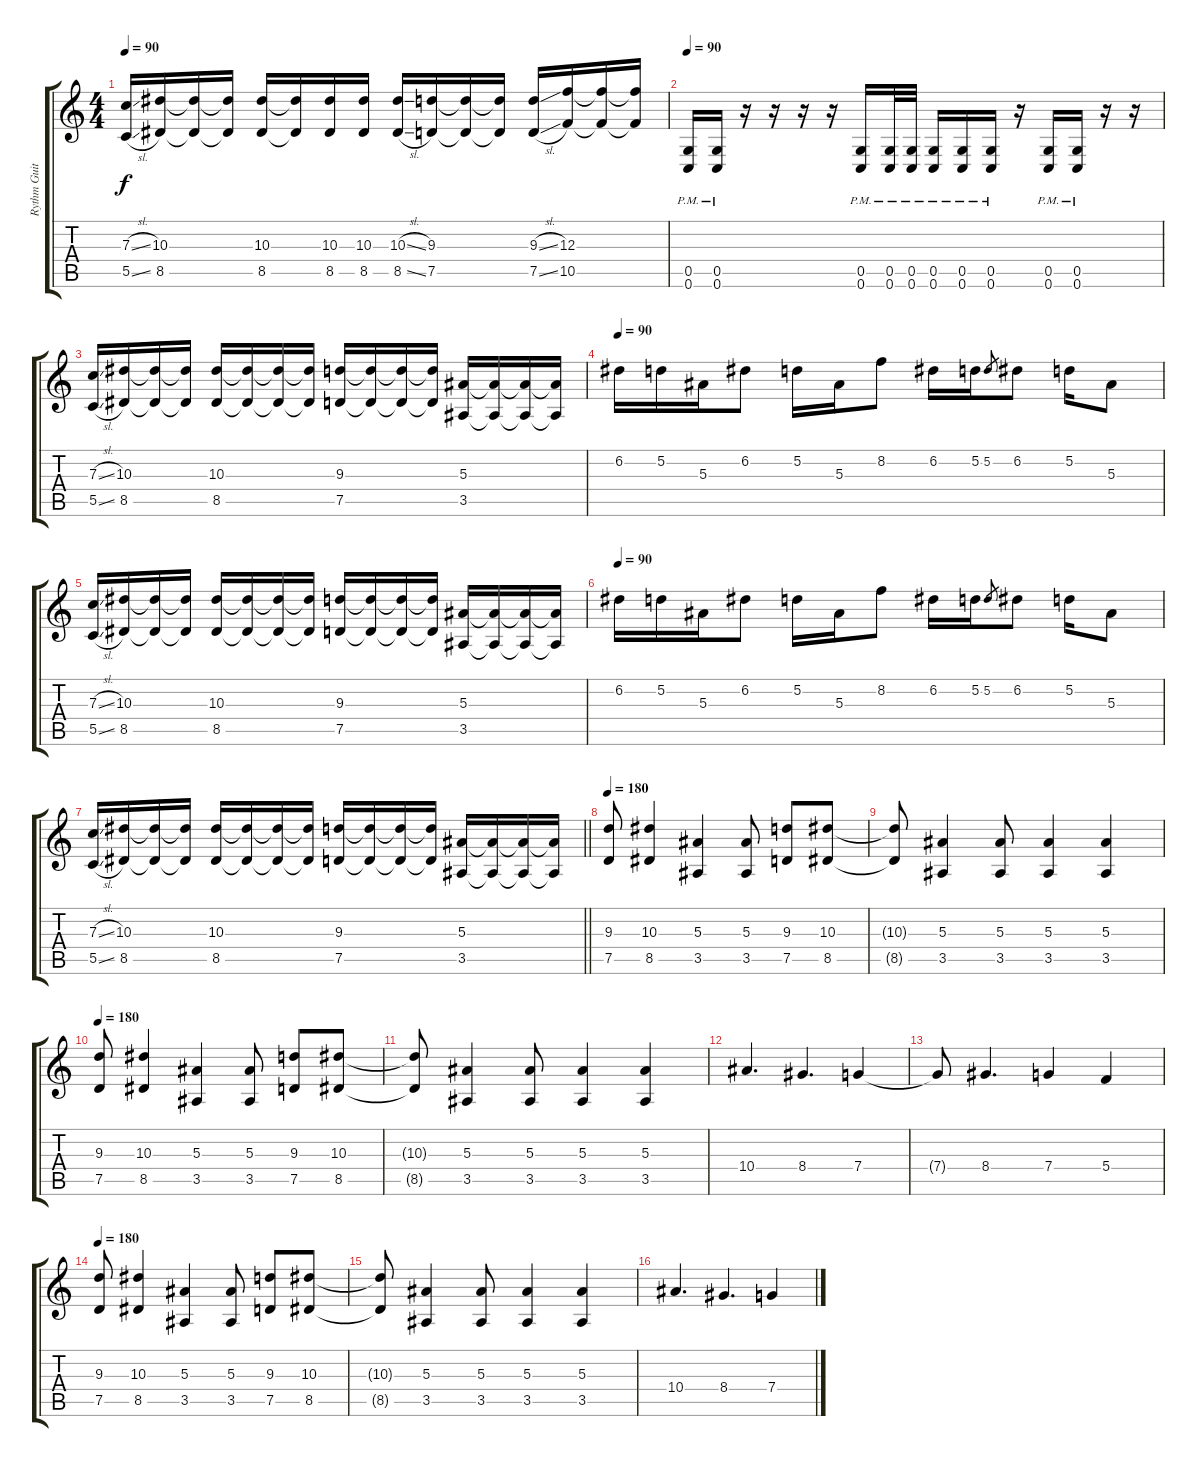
\track ("Rythm Guitar" "Rythm Guit") {instrument distortionguitar}
\staff {score tabs}
\tuning (D4 A3 F3 C3 G2 C2) {hide}
\ts (4 4)
\tempo 90
\clef g2
\ks c
(7.3{sl} 5.5{sl}).16{dy f} (10.3 8.5).16 (10.3{t} 8.5{t}).16 (10.3{t} 8.5{t}).16 (10.3 8.5).16 (10.3{t} 8.5{t}).16 (10.3 8.5).16 (10.3 8.5).16 (10.3{sl} 8.5{sl}).16 (9.3 7.5).16 (9.3{t} 7.5{t}).16 (9.3{t} 7.5{t}).16 (9.3{sl} 7.5{sl}).16 (12.3 10.5).16 (12.3{t} 10.5{t}).16 (12.3{t} 10.5{t}).16 |
\tempo 90
(0.5{pm} 0.6{pm}).16 (0.5{pm} 0.6{pm}).16 r.16 r.16 r.16 r.16 (0.5{pm} 0.6{pm}).16 (0.5{pm} 0.6{pm}).32 (0.5{pm} 0.6{pm}).32 (0.5{pm} 0.6{pm}).16 (0.5{pm} 0.6{pm}).16 (0.5{pm} 0.6{pm}).16 r.16 (0.5{pm} 0.6{pm}).16 (0.5{pm} 0.6{pm}).16 r.16 r.16 |
(7.3{sl} 5.5{sl}).16 (10.3 8.5).16 (10.3{t} 8.5{t}).16 (10.3{t} 8.5{t}).16 (10.3 8.5).16 (10.3{t} 8.5{t}).16 (10.3{t} 8.5{t}).16 (10.3{t} 8.5{t}).16 (9.3 7.5).16 (9.3{t} 7.5{t}).16 (9.3{t} 7.5{t}).16 (9.3{t} 7.5{t}).16 (5.3 3.5).16 (5.3{t} 3.5{t}).16 (5.3{t} 3.5{t}).16 (5.3{t} 3.5{t}).16 |
\tempo 90
6.2.16 5.2.16 5.3.16 6.2.8 5.2.16 5.3.16 8.2.8 6.2.16 5.2.16 5.2.8{gr} 6.2.8 5.2.16 5.3.8 |
(7.3{sl} 5.5{sl}).16 (10.3 8.5).16 (10.3{t} 8.5{t}).16 (10.3{t} 8.5{t}).16 (10.3 8.5).16 (10.3{t} 8.5{t}).16 (10.3{t} 8.5{t}).16 (10.3{t} 8.5{t}).16 (9.3 7.5).16 (9.3{t} 7.5{t}).16 (9.3{t} 7.5{t}).16 (9.3{t} 7.5{t}).16 (5.3 3.5).16 (5.3{t} 3.5{t}).16 (5.3{t} 3.5{t}).16 (5.3{t} 3.5{t}).16 |
\tempo 90
6.2.16 5.2.16 5.3.16 6.2.8 5.2.16 5.3.16 8.2.8 6.2.16 5.2.16 5.2.8{gr} 6.2.8 5.2.16 5.3.8 |
\barLineRight lightlight
(7.3{sl} 5.5{sl}).16 (10.3 8.5).16 (10.3{t} 8.5{t}).16 (10.3{t} 8.5{t}).16 (10.3 8.5).16 (10.3{t} 8.5{t}).16 (10.3{t} 8.5{t}).16 (10.3{t} 8.5{t}).16 (9.3 7.5).16 (9.3{t} 7.5{t}).16 (9.3{t} 7.5{t}).16 (9.3{t} 7.5{t}).16 (5.3 3.5).16 (5.3{t} 3.5{t}).16 (5.3{t} 3.5{t}).16 (5.3{t} 3.5{t}).16 |
\tempo 180
(9.3 7.5).8 (10.3 8.5).4 (5.3 3.5).4 (5.3 3.5).8 (9.3 7.5).8 (10.3 8.5).8 |
(10.3{t} 8.5{t}).8 (5.3 3.5).4 (5.3 3.5).8 (5.3 3.5).4 (5.3 3.5).4 |
\tempo 180
(9.3 7.5).8 (10.3 8.5).4 (5.3 3.5).4 (5.3 3.5).8 (9.3 7.5).8 (10.3 8.5).8 |
(10.3{t} 8.5{t}).8 (5.3 3.5).4 (5.3 3.5).8 (5.3 3.5).4 (5.3 3.5).4 |
10.4.4{d} 8.4.4{d} 7.4.4 |
7.4{t}.8 8.4.4{d} 7.4.4 5.4.4 |
\tempo 180
(9.3 7.5).8 (10.3 8.5).4 (5.3 3.5).4 (5.3 3.5).8 (9.3 7.5).8 (10.3 8.5).8 |
(10.3{t} 8.5{t}).8 (5.3 3.5).4 (5.3 3.5).8 (5.3 3.5).4 (5.3 3.5).4 |
10.4.4{d} 8.4.4{d} 7.4.4
